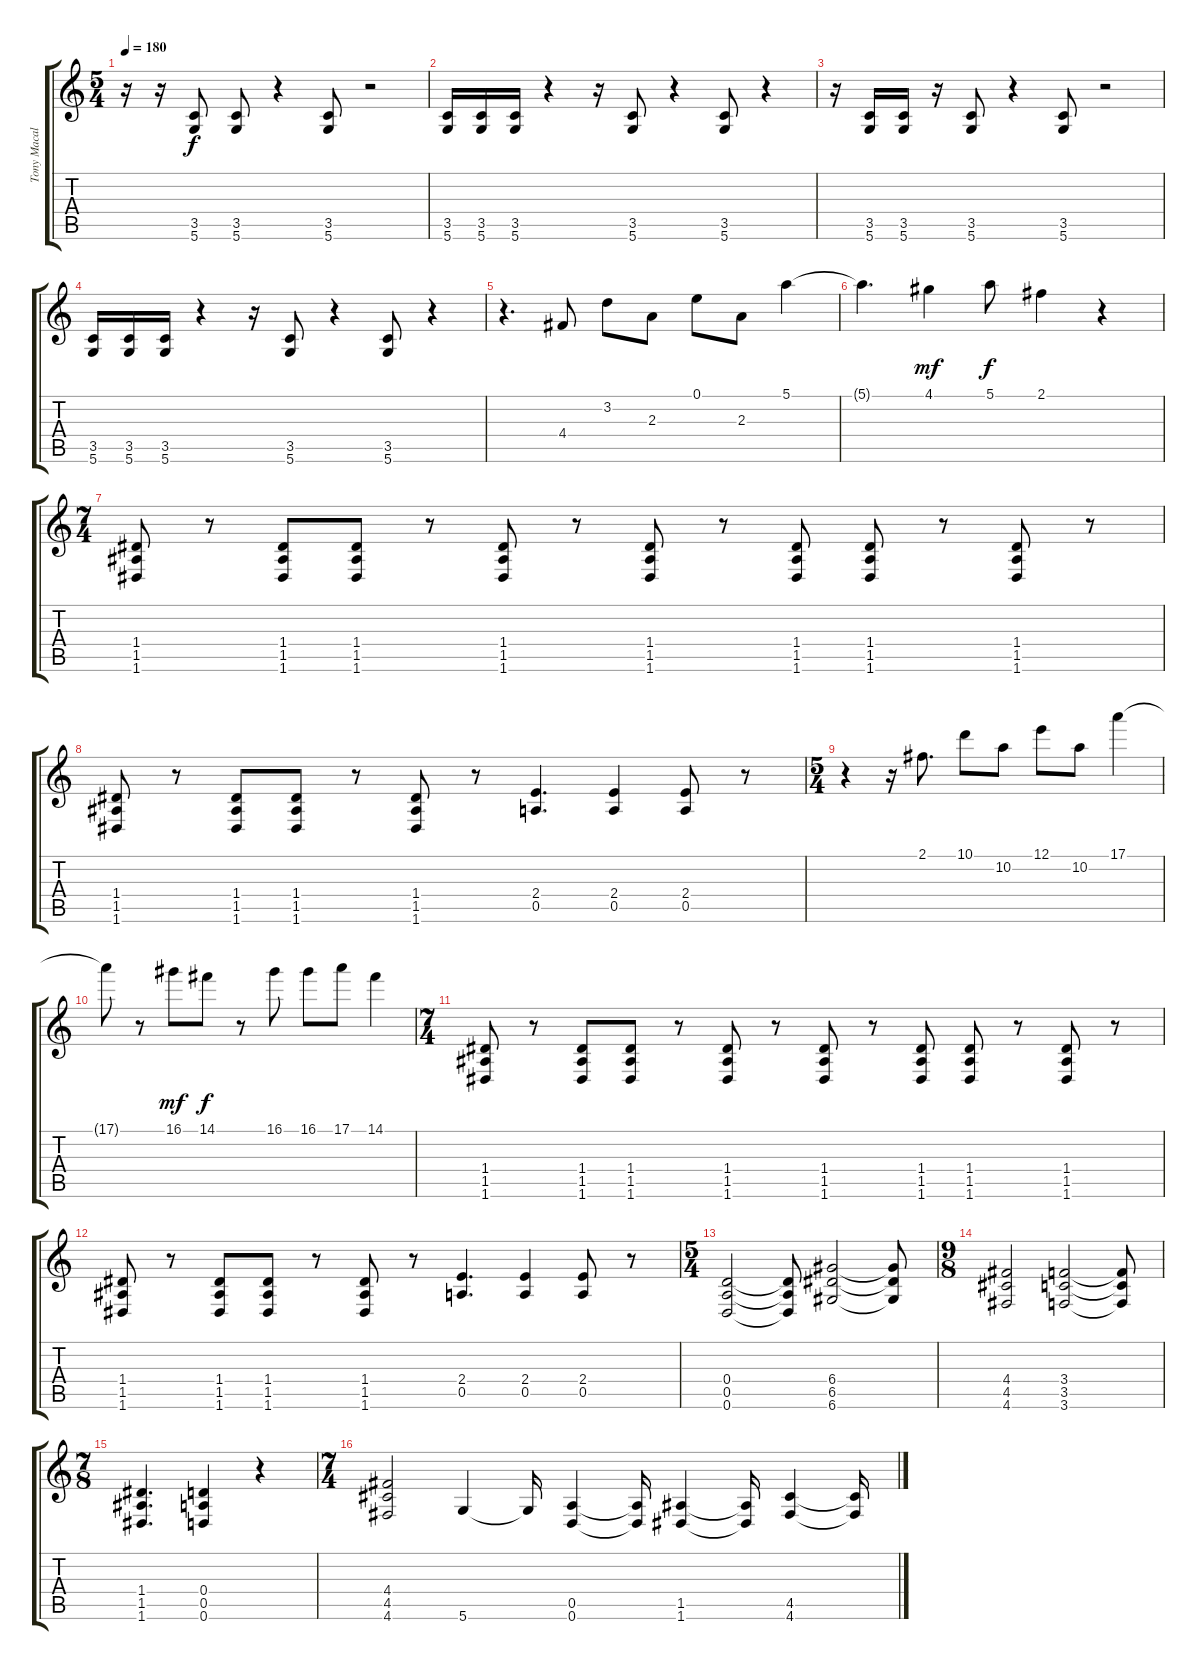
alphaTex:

\track ("Tony Macalpine" "Tony Macal") {instrument distortionguitar}
\staff {score tabs}
\tuning (E4 B3 G3 D3 A2 D2) {hide}
\ts (5 4)
\tempo 180
\clef g2
\ks c
r.16{dy f} r.16 (3.5 5.6).8 (3.5 5.6).8 r.4 (3.5 5.6).8 r.2 |
(3.5 5.6).16 (3.5 5.6).16 (3.5 5.6).16 r.4 r.16 (3.5 5.6).8 r.4 (3.5 5.6).8 r.4 |
r.16 (3.5 5.6).16 (3.5 5.6).16 r.16 (3.5 5.6).8 r.4 (3.5 5.6).8 r.2 |
(3.5 5.6).16 (3.5 5.6).16 (3.5 5.6).16 r.4 r.16 (3.5 5.6).8 r.4 (3.5 5.6).8 r.4 |
r.4{d} 4.4.8 3.2.8 2.3.8 0.1.8 2.3.8 5.1.4 |
5.1{t}.4{d} 4.1.4{dy mf} 5.1.8{dy f} 2.1.4 r.4 |
\ts (7 4)
(1.4 1.5 1.6).8 r.8 (1.4 1.5 1.6).8 (1.4 1.5 1.6).8 r.8 (1.4 1.5 1.6).8 r.8 (1.4 1.5 1.6).8 r.8 (1.4 1.5 1.6).8 (1.4 1.5 1.6).8 r.8 (1.4 1.5 1.6).8 r.8 |
(1.4 1.5 1.6).8 r.8 (1.4 1.5 1.6).8 (1.4 1.5 1.6).8 r.8 (1.4 1.5 1.6).8 r.8 (2.4 0.5).4{d} (2.4 0.5).4 (2.4 0.5).8 r.8 |
\ts (5 4)
r.4 r.16 2.1.8{d} 10.1.8 10.2.8 12.1.8 10.2.8 17.1.4 |
17.1{t}.8 r.8 16.1.8{dy mf} 14.1.8{dy f} r.8 16.1.8 16.1.8 17.1.8 14.1.4 |
\ts (7 4)
(1.4 1.5 1.6).8 r.8 (1.4 1.5 1.6).8 (1.4 1.5 1.6).8 r.8 (1.4 1.5 1.6).8 r.8 (1.4 1.5 1.6).8 r.8 (1.4 1.5 1.6).8 (1.4 1.5 1.6).8 r.8 (1.4 1.5 1.6).8 r.8 |
(1.4 1.5 1.6).8 r.8 (1.4 1.5 1.6).8 (1.4 1.5 1.6).8 r.8 (1.4 1.5 1.6).8 r.8 (2.4 0.5).4{d} (2.4 0.5).4 (2.4 0.5).8 r.8 |
\ts (5 4)
(0.4 0.5 0.6).2 (0.4{t} 0.5{t} 0.6{t}).8 (6.4 6.5 6.6).2 (6.4{t} 6.5{t} 6.6{t}).8 |
\ts (9 8)
(4.4 4.5 4.6).2 (3.4 3.5 3.6).2 (3.4{t} 3.5{t} 3.6{t}).8 |
\ts (7 8)
(1.4 1.5 1.6).4{d} (0.4 0.5 0.6).4 r.4 |
\ts (7 4)
(4.4 4.5 4.6).2 5.6.4 5.6{t}.16 (0.5 0.6).4 (0.5{t} 0.6{t}).16 (1.5 1.6).4 (1.5{t} 1.6{t}).16 (4.5 4.6).4 (4.5{t} 4.6{t}).16
